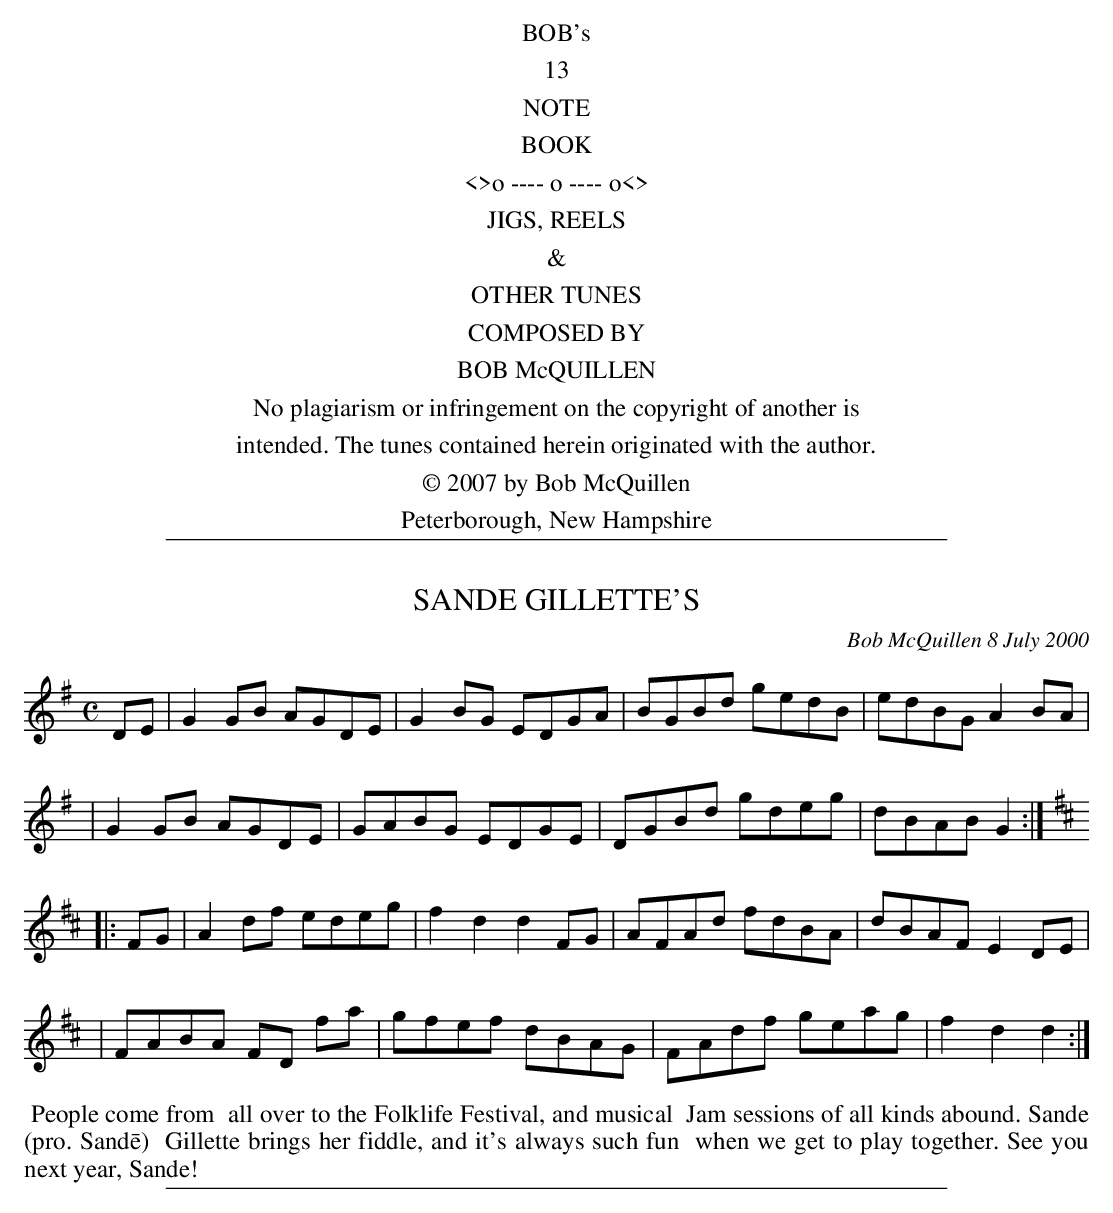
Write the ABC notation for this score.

X:1
T: SANDE GILLETTE'S
C: Bob McQuillen 8 July 2000
M: C
L: 1/8
K: G	% and D
DE \
| G2GB AGDE | G2BG EDGA | BGBd gedB | edBG A2BA |
| G2GB AGDE | GABG EDGE | DGBd gdeg | dBAB G2 :|[K:D]
|: FG \
| A2df edeg | f2d2 d2FG | AFAd fdBA | dBAF E2DE |
| FABA FD fa | gfef dBAG | FAdf geag | f2d2 d2 :|
